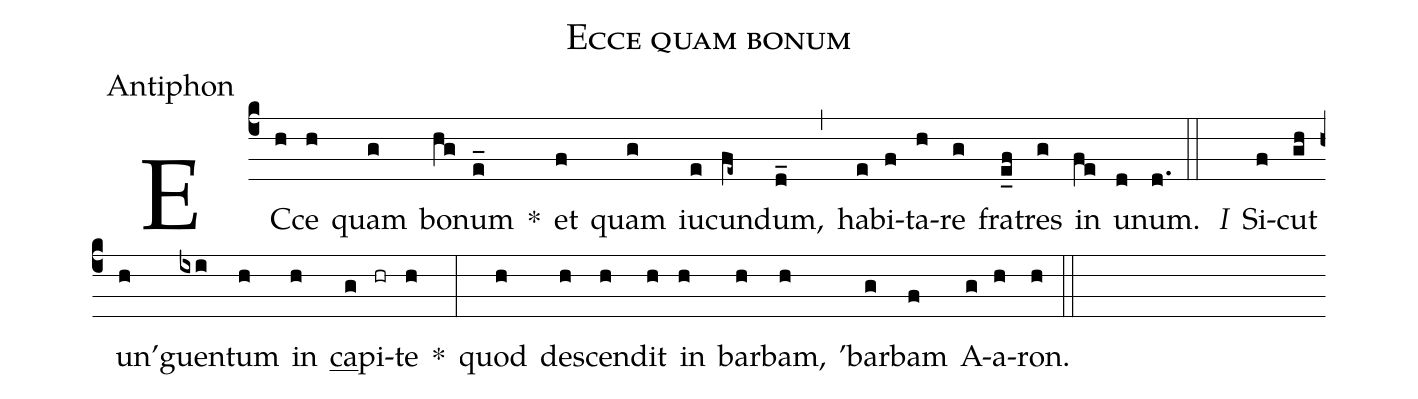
name:Ecce quam bonum;
office-part:Antiphon;
%%
(c4) EC(h)ce(h) quam(g) bo(hg)num(e_) *() et(f) quam(g) iu(e)cun(fe~)dum,(d_) (,) ha(e)bi(f)ta(h)re(g) fra(e_f)tres(g) in(fe) u(d)num.(d.) (::)
<i>I</i>() Si(f)cut(gh) un(h)'guen(ixi)tum(h) in(h) <ul>ca</ul>(g)pi(hr)te(h) *(:) quod(h) de(h)scen(h)dit(h) in(h) bar(h)bam,(h) 'bar(g)bam(f) A(g)a(h)ron.(h) (::)
